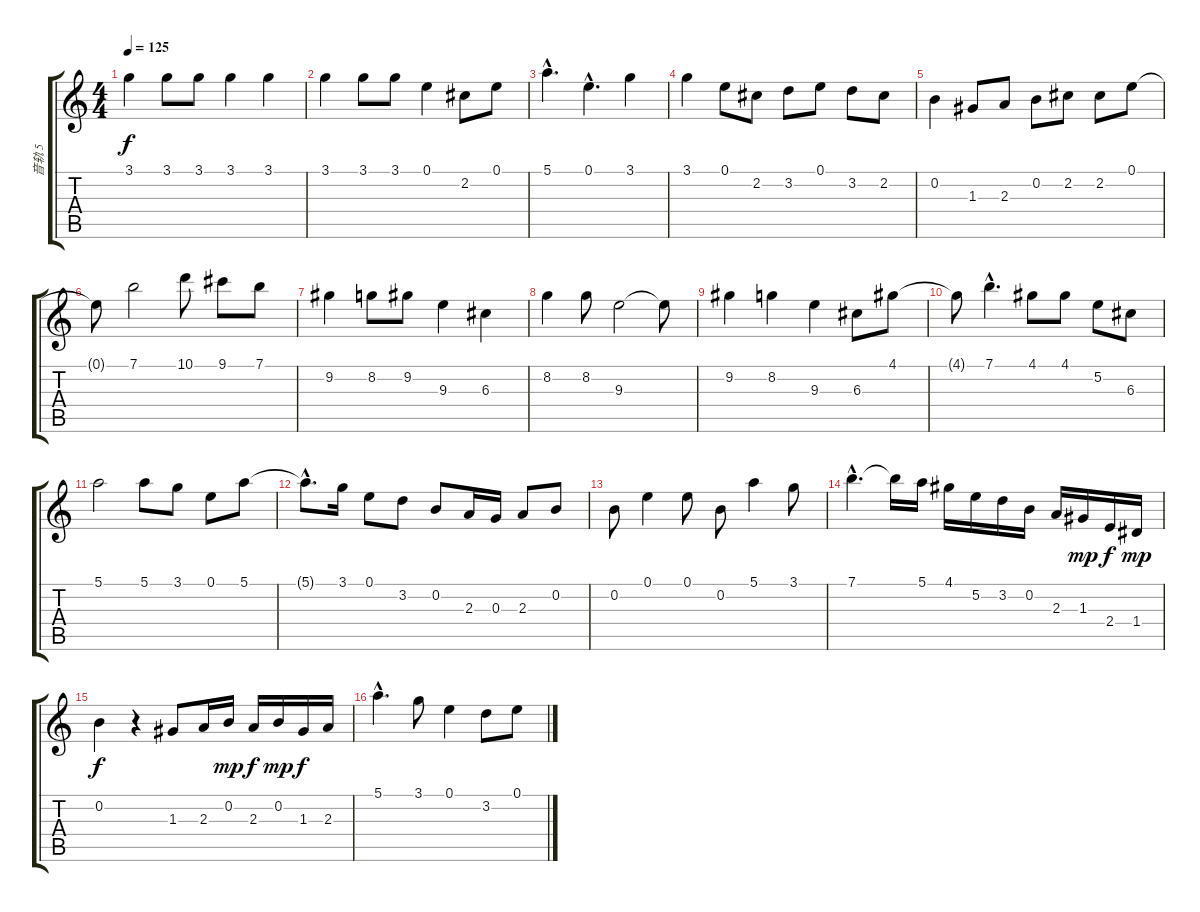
\track ("音轨 5" "音轨 5") {instrument distortionguitar}
\staff {score tabs}
\tuning (E4 B3 G3 D3 A2 E2) {hide}
\ts (4 4)
\tempo 125
\clef g2
\ks c
3.1.4{dy f} 3.1.8 3.1.8 3.1.4 3.1.4 |
3.1.4 3.1.8 3.1.8 0.1.4 2.2.8 0.1.8 |
5.1{hac}.4{d} 0.1{hac}.4{d} 3.1.4 |
3.1.4 0.1.8 2.2.8 3.2.8 0.1.8 3.2.8 2.2.8 |
0.2.4 1.3.8 2.3.8 0.2.8 2.2.8 2.2.8 0.1.8 |
0.1{t}.8 7.1.2 10.1.8 9.1.8 7.1.8 |
9.2.4 8.2.8 9.2.8 9.3.4 6.3.4 |
8.2.4 8.2.8 9.3.2 9.3{t}.8 |
9.2.4 8.2.4 9.3.4 6.3.8 4.1.8 |
4.1{t}.8 7.1{hac}.4{d} 4.1.8 4.1.8 5.2.8 6.3.8 |
5.1.2 5.1.8 3.1.8 0.1.8 5.1.8 |
5.1{hac t}.8{d} 3.1.16 0.1.8 3.2.8 0.2.8 2.3.16 0.3.16 2.3.8 0.2.8 |
0.2.8 0.1.4 0.1.8 0.2.8 5.1.4 3.1.8 |
7.1{hac}.4{d} 7.1{t}.16 5.1.16 4.1.16 5.2.16 3.2.16 0.2.16 2.3.16 1.3.16{dy mp} 2.4.16{dy f} 1.4.16{dy mp} |
0.2.4{dy f} r.4 1.3.8 2.3.16 0.2.16{dy mp} 2.3.16{dy f} 0.2.16{dy mp} 1.3.16{dy f} 2.3.16 |
5.1{hac}.4{d} 3.1.8 0.1.4 3.2.8 0.1.8
